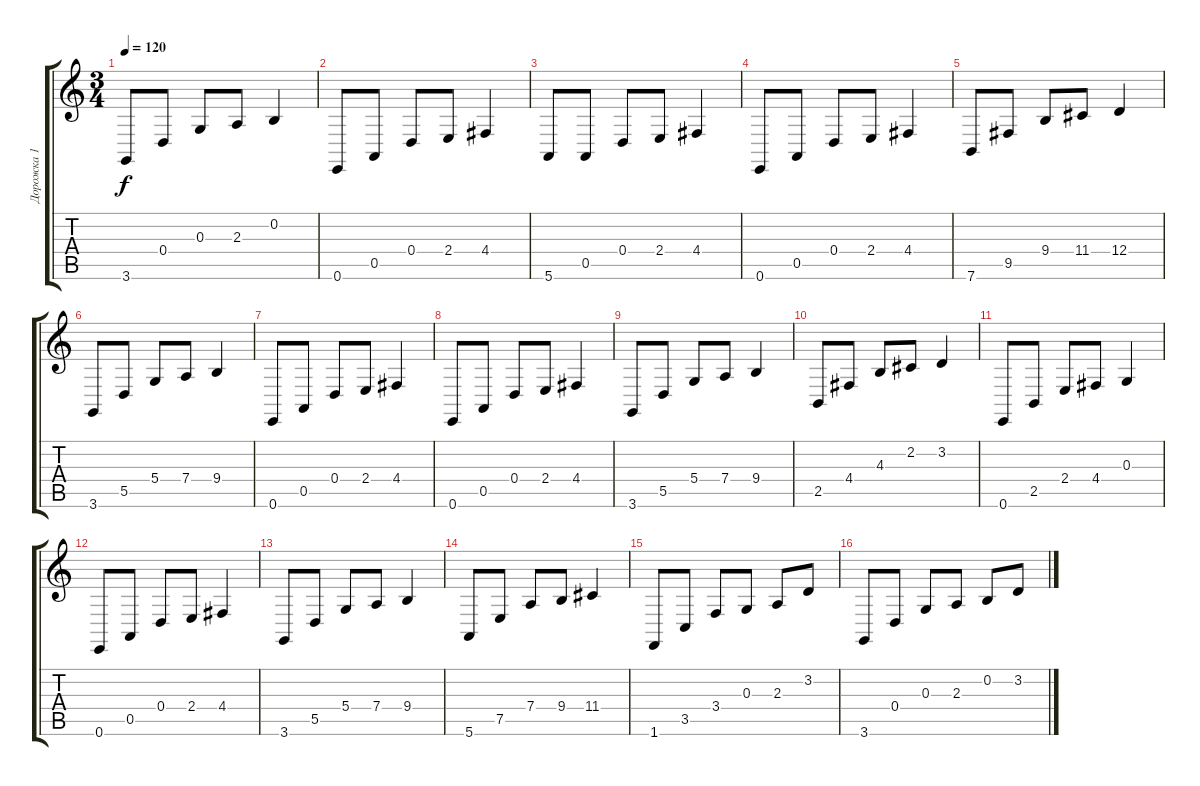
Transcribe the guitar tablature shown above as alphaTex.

\track ("Дорожка 1" "Дорожка 1") {instrument acousticgrandpiano}
\staff {score tabs}
\tuning (E4 B3 G3 D3 A2 E2) {hide}
\ts (3 4)
\tempo 120
\clef g2
\ks aminor
3.6.8{dy f} 0.4.8 0.3.8 2.3.8 0.2.4 |
0.6.8 0.5.8 0.4.8 2.4.8 4.4.4 |
5.6.8 0.5.8 0.4.8 2.4.8 4.4.4 |
0.6.8 0.5.8 0.4.8 2.4.8 4.4.4 |
7.6.8 9.5.8 9.4.8 11.4.8 12.4.4 |
3.6.8 5.5.8 5.4.8 7.4.8 9.4.4 |
0.6.8 0.5.8 0.4.8 2.4.8 4.4.4 |
0.6.8 0.5.8 0.4.8 2.4.8 4.4.4 |
3.6.8 5.5.8 5.4.8 7.4.8 9.4.4 |
2.5.8 4.4.8 4.3.8 2.2.8 3.2.4 |
0.6.8 2.5.8 2.4.8 4.4.8 0.3.4 |
0.6.8 0.5.8 0.4.8 2.4.8 4.4.4 |
3.6.8 5.5.8 5.4.8 7.4.8 9.4.4 |
5.6.8 7.5.8 7.4.8 9.4.8 11.4.4 |
1.6.8 3.5.8 3.4.8 0.3.8 2.3.8 3.2.8 |
3.6.8 0.4.8 0.3.8 2.3.8 0.2.8 3.2.8
